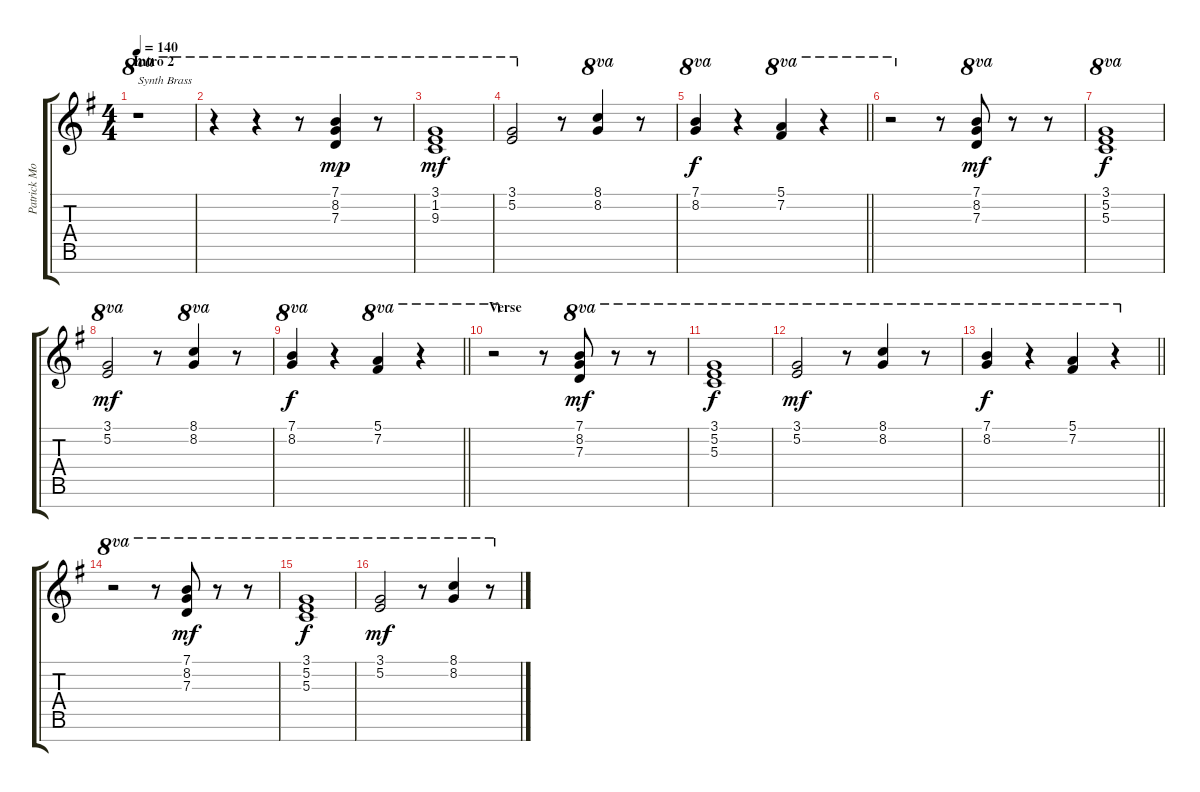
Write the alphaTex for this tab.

\track ("Patrick Moraz 3" "Patrick Mo") {instrument acousticguitarnylon}
\staff {score tabs}
\tuning (E4 B3 G3 D3 A2 E2 B1) {hide}
\ts (4 4)
\section ("" "Intro 2")
\tempo 140
\clef g2
\ks g
r.1{ot 8va txt "Synth Brass" dy f volume 13 instrument synthbrass1} |
r.4{ot 8va} r.4{ot 8va} r.8{ot 8va} (7.1 8.2 7.3).4{ot 8va dy mp} r.8{ot 8va} |
(3.1 1.2 9.3).1{ot 8va dy mf} |
(3.1 5.2).2{ot 8va} r.8 (8.1 8.2).4{ot 8va} r.8 |
\barLineRight lightlight
(7.1 8.2).4{ot 8va dy f} r.4 (5.1 7.2).4{ot 8va} r.4{ot 8va} |
\section ("" "")
r.2{ot 8va} r.8 (7.1 8.2 7.3).8{ot 8va dy mf} r.8 r.8 |
(3.1 5.2 5.3).1{ot 8va dy f} |
(3.1 5.2).2{ot 8va dy mf} r.8 (8.1 8.2).4{ot 8va} r.8 |
\barLineRight lightlight
(7.1 8.2).4{ot 8va dy f} r.4 (5.1 7.2).4{ot 8va} r.4{ot 8va} |
\section ("" "Verse")
r.2{ot 8va} r.8 (7.1 8.2 7.3).8{ot 8va dy mf} r.8{ot 8va} r.8{ot 8va} |
(3.1 5.2 5.3).1{ot 8va dy f} |
(3.1 5.2).2{ot 8va dy mf} r.8{ot 8va} (8.1 8.2).4{ot 8va} r.8{ot 8va} |
\barLineRight lightlight
(7.1 8.2).4{ot 8va dy f} r.4{ot 8va} (5.1 7.2).4{ot 8va} r.4{ot 8va} |
\section ("" "")
r.2{ot 8va} r.8{ot 8va} (7.1 8.2 7.3).8{ot 8va dy mf} r.8{ot 8va} r.8{ot 8va} |
(3.1 5.2 5.3).1{ot 8va dy f} |
(3.1 5.2).2{ot 8va dy mf} r.8{ot 8va} (8.1 8.2).4{ot 8va} r.8{ot 8va}
